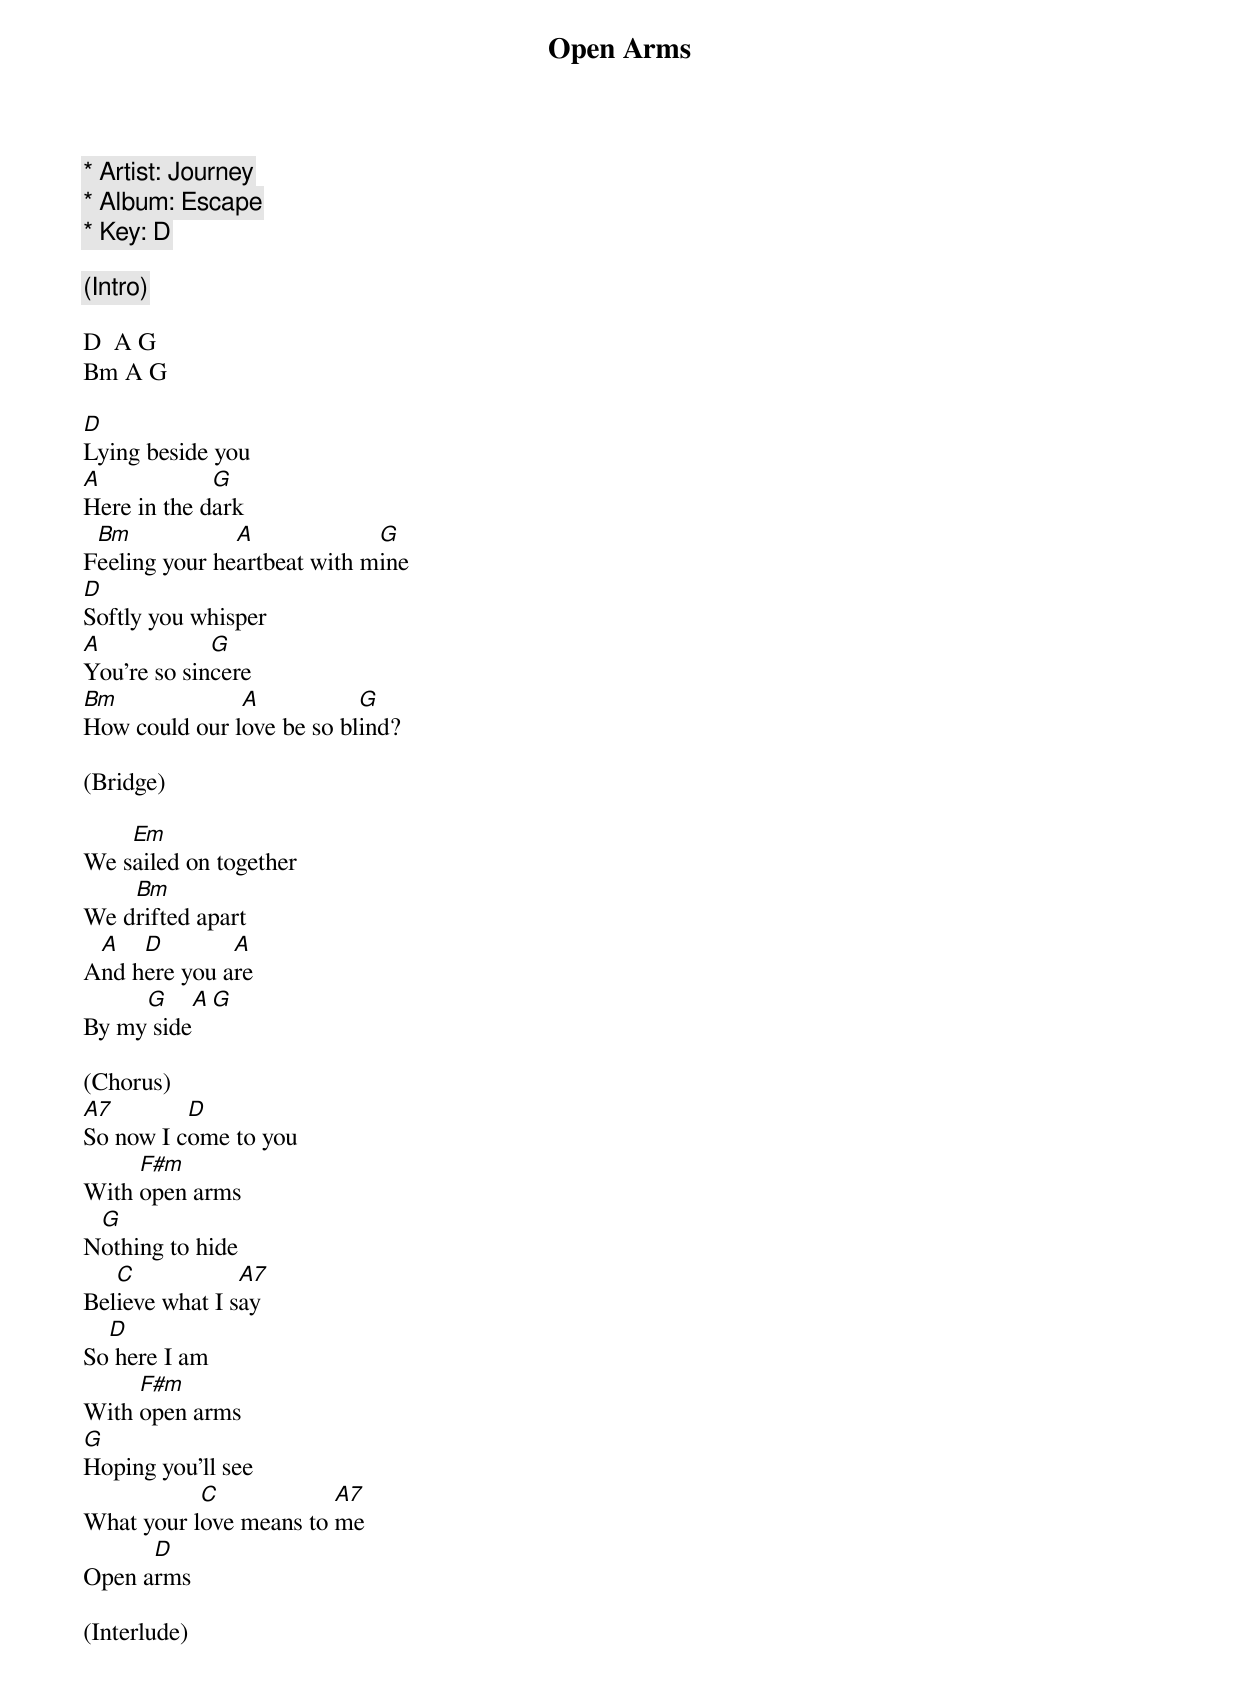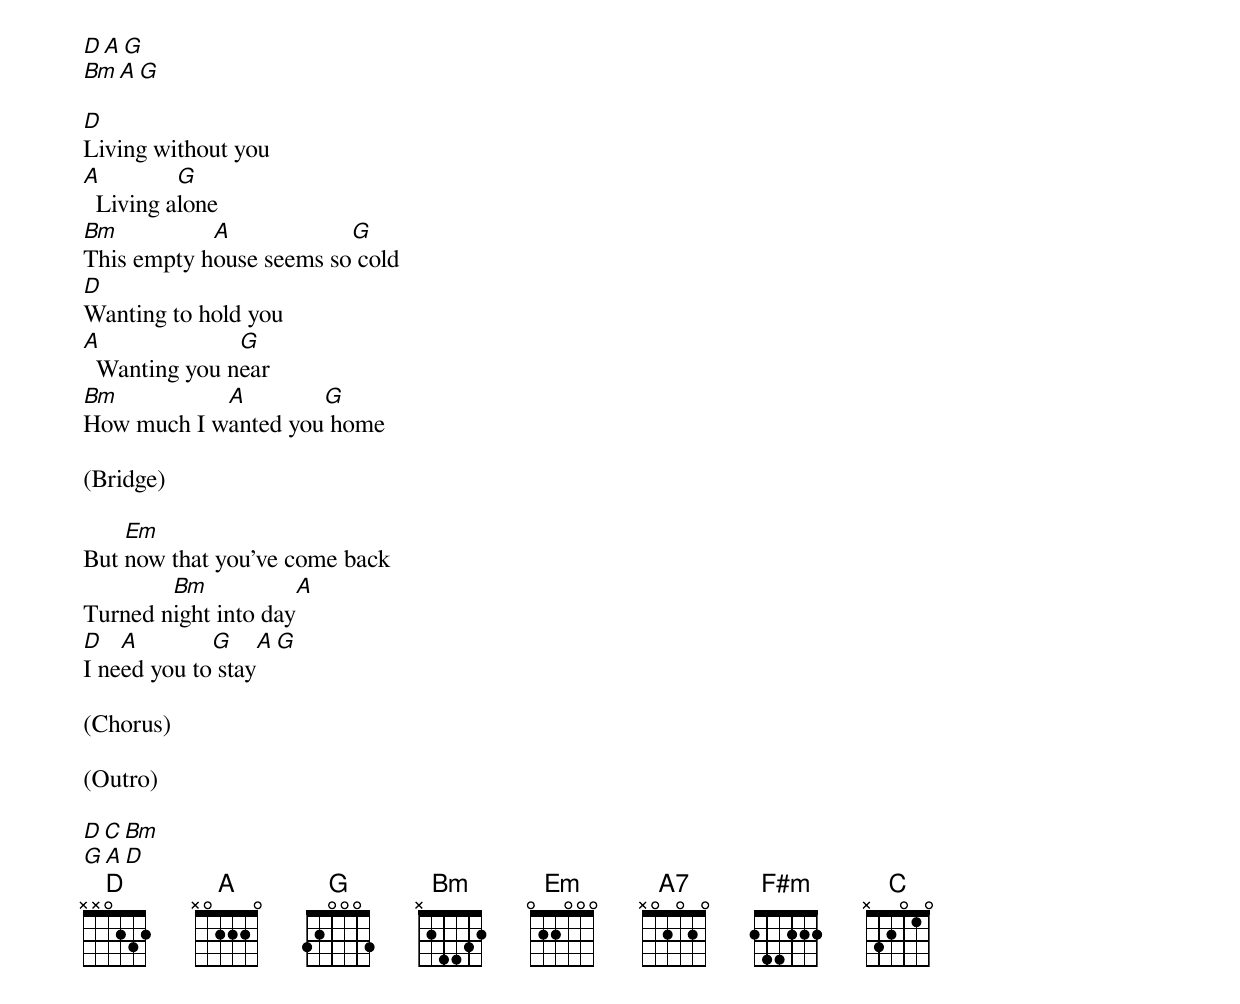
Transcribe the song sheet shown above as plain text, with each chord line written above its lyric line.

Open Arms

* Artist: Journey
* Album: Escape
* Key: D

(Intro)

D  A G
Bm A G

D
Lying beside you
A            G
Here in the dark
 Bm            A             G
Feeling your heartbeat with mine
D
Softly you whisper
A            G
You're so sincere
Bm             A           G
How could our love be so blind?

(Bridge)

    Em
We sailed on together
    Bm
We drifted apart
 A   D        A
And here you are
     G     A G
By my side

(Chorus)
A7        D
So now I come to you
     F#m
With open arms
 G
Nothing to hide
   C            A7
Believe what I say
  D
So here I am
     F#m
With open arms
G
Hoping you'll see
           C            A7
What your love means to me
      D
Open arms

(Interlude)

D  A G
Bm A G

D
Living without you
A         G
  Living alone
Bm          A            G
This empty house seems so cold
D
Wanting to hold you
A              G
  Wanting you near
Bm          A        G
How much I wanted you home

(Bridge)

    Em
But now that you've come back
        Bm            A
Turned night into day
D   A        G     A G
I need you to stay

(Chorus)

(Outro)

D  C Bm
G A D
